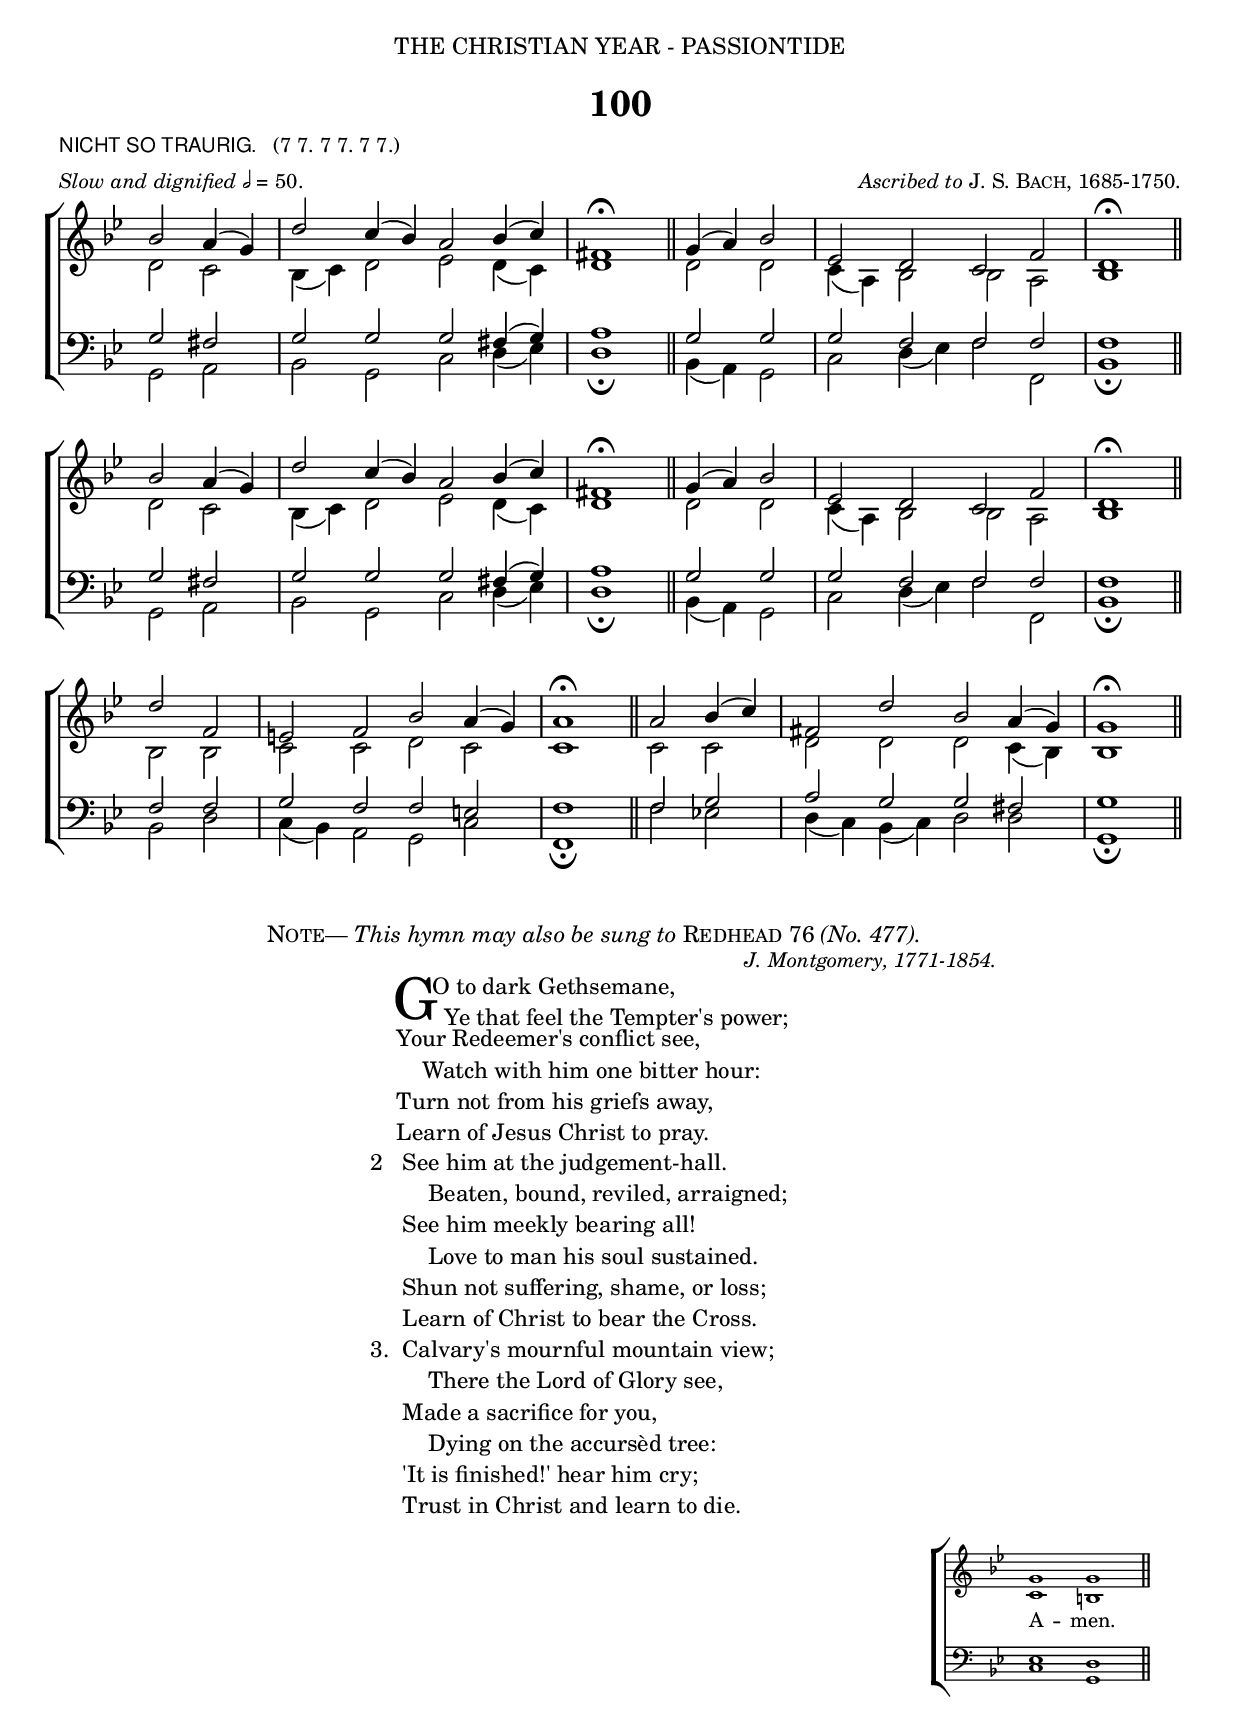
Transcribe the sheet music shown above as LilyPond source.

%%% 168png
%%% Hymn 100 Nicht So Taurig Go to Dark Gethsemane
%%% Version 1

\version "2.10"

\header {
  dedication = \markup { \center-align { "THE CHRISTIAN YEAR - PASSIONTIDE"
		\hspace #0.1 }}	
  title = "100"
  poet = \markup {  \small { \sans "NICHT SO TRAURIG."   \hspace #1 \roman "(7 7. 7 7. 7 7.)" }}
  meter = \markup { \small { \italic {Slow and dignified} \fontsize #-5 \general-align #Y #DOWN \note #"2" #1 = 50.} }
  arranger =  \markup { \small { \italic "Ascribed to" \smallCaps "J. S. Bach," "1685-1750."} }
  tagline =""
}

global = {
  \time 4/2
  \key bes \major
  \set Staff.midiInstrument = "church organ"
}

soprano = \relative c' { 
  \partial 1 bes'2 a4(g) | d'2 c4(bes) a2 bes4(c) | fis,1^\fermata \bar "||" 
      g4(a) bes2 | ees,2 d c f | d1^\fermata \bar "||" \break
  bes'2 a4(g) | d'2 c4(bes) a2 bes4(c) | fis,1^\fermata \bar "||" 
      g4(a) bes2 | ees,2 d c f | d1^\fermata \bar "||" \break
  d'2 f,2 | e2 f bes a4(g) | a1^\fermata \bar "||" 
      a2 bes4(c) | fis,2 d' bes a4(g) | g1^\fermata \bar "||" }

alto = \relative c' { 
  \partial 1 d2 c | bes4(c) d2 ees d4(c) | d1 \bar "||" 
      d2 d | c4(a) bes2 bes a | bes1 \bar "||" \break
  d2 c | bes4(c) d2 ees d4(c) | d1 \bar "||" 
      d2 d | c4(a) bes2 bes a | bes1 \bar "||" \break
  bes2 bes | c c d c | c1 \bar "||" 
      c2 c | d d d c4(bes) | bes1 \bar "||" }

tenor = \relative c { \clef bass 
  \partial 1 g'2 fis | g g g fis4(g) | a1 \bar "||" 
      g2 g | g f f f | f1 \bar "||" \break
  g2 fis | g g g fis4(g) | a1 \bar "||" 
      g2 g | g f f f | f1 \bar "||" \break
  f2 f | g f f e | f1 \bar "||" 
      f2 g | a g g fis | g1 \bar "||" }

bass = \relative c { \clef bass 
  \partial 1 g2 a | bes g c d4(ees) | d1_\fermata \bar "||" 
      bes4(a) g2 | c d4(ees) f2 f,2 | bes1_\fermata \bar "||" \break
  g2 a | bes g c d4(ees) | d1_\fermata \bar "||" 
      bes4(a) g2 | c d4(ees) f2 f,2 | bes1_\fermata \bar "||" \break
  bes2 d | c4(bes) a2 g c | f,1_\fermata \bar "||" 
      f'2 ees! | d4(c) bes(c) d2 d | g,1_\fermata \bar "||" }

#(ly:set-option 'point-and-click #f)

\paper {
  #(set-paper-size "a4")
%%annotate-spacing = ##t
  print-page-number = ##f
  ragged-last-bottom = ##t
  ragged-bottom = ##t
}

\book {
		
\score{
\new ChoirStaff	
 <<
	\context Staff = upper << 
	\context Voice = sopranos { \voiceOne \global \soprano }
	\context Voice = altos    { \voiceTwo \global \alto }
	                      >>
   	\context Staff = lower <<
	\context Voice = tenors { \voiceOne \global \tenor }
	\context Voice = basses { \voiceTwo \global \bass }
			        >>
 >>
 
\layout {
		indent=0
%		\context { \Score timing = ##f }
		\context { \Score \remove "Bar_number_engraver" }
		\context { \Staff \remove "Time_signature_engraver" }
		\context { \Score \remove "Mark_engraver"  }
                \context { \Staff \consists "Mark_engraver"  }
	} %% close layout

%%% Hymn Midi	
\midi { \context { \Score tempoWholesPerMinute = #(ly:make-moment 50 2)}} 

} %%% Score bracket

%%% text markups

\markup { \hspace #20  \smallCaps "Note" \hspace #-1.2 ".—" \italic "This hymn may also be sung to" \smallCaps "Redhead 76" \italic "(No. 477)." }

\markup { \hspace #66 \small \italic {"J. Montgomery, 1771-1854."}}
   
\markup { \hspace #30 %%add space as necc. to center the column
          \column { %% super column of everything
	              \column { %%stanza 1 is a column of 2 lines  
	                  \line { \hspace #2.2 \column { \lower #2.4 \fontsize #8 "G" }   %%Drop Cap goes here
				  \hspace #-1.2    %% adjust this if other letters are too far from Drop Cap
		 	          \column  { \raise #0.0 "O to dark Gethsemane," "  Ye that feel the Tempter's power;" } }          
	                  \line {  \hspace #2.5  %%adjust hspace until this line left edge is flush with Drop Cap
				   \lower  #1.56  %%adjust this until the line spacing looks right
				   \column {   
					   "Your Redeemer's conflict see,"
					   "    Watch with him one bitter hour:"
					   "Turn not from his griefs away,"
					   "Learn of Jesus Christ to pray."
			  		}}
			           } %% finish stanza 1	
		}  
}	  
	
%%% second page
%%% fake score block to occupy space and force a pagebreak.  Can't think of a better way of doing this.
\score{
	{s4 }
\header { breakbefore = ##f piece = ##f opus = ##f tagline = ##f }
\layout{	
	\context { \Staff
		\remove Time_signature_engraver
		\remove Key_engraver
		\remove Clef_engraver
		\remove Staff_symbol_engraver
}}}

\markup { \hspace #30   %%add space as necc. to center the column
          \column { 
           	\line { "2  "
		   \column {	     
			   "See him at the judgement-hall."
			   "    Beaten, bound, reviled, arraigned;"
			   "See him meekly bearing all!"
			   "    Love to man his soul sustained."
			   "Shun not suffering, shame, or loss;"
			   "Learn of Christ to bear the Cross."
			}}
		\hspace #1 % adds vertical spacing between verses
           	\line { "3. "
		   \column {	     
			   "Calvary's mournful mountain view;"
			   "    There the Lord of Glory see,"
			   "Made a sacrifice for you,"
			   "    Dying on the accursèd tree:"
			   "'It is finished!' hear him cry;"
			   "Trust in Christ and learn to die."
     			}}
	  }
} %%% lyric markup bracket


%%% Amen score block

\score{
  \new ChoirStaff
   <<
        \context Staff = upper \with { fontSize = #-3  \override StaffSymbol #'staff-space = #(magstep -2) }  
	                      << 
	\context Voice = "sopranos" { \relative c' { \clef treble \global \voiceOne g'1 g  \bar "||" }}
	\context Voice = "altos"    { \relative c' { \clef treble \global \voiceTwo c1 b \bar "||" }}
	                      >>
			  
	\context Lyrics \lyricsto "altos" {\override LyricText #'font-size = #-1  A -- men. }
	
	\context Staff = lower \with { fontSize = #-3  \override StaffSymbol #'staff-space = #(magstep -2) }  
	                       << 
	\context Voice = "tenors" { \relative c { \clef bass \global \voiceThree ees1 d  \bar "||" }}
	\context Voice = "basses" { \relative c { \clef bass \global \voiceFour  c1 g \bar "||" }}
			        >> 
  >>			      
\header { breakbefore = ##f piece = " " opus = " " }

\layout { 
       \context { \Score timing = ##f }
	ragged-right = ##t
	indent = 15\cm
	\context { \Staff \remove Time_signature_engraver }
       } %% close Amen layout
       
%%% Amen Midi
\midi { \context { \Score tempoWholesPerMinute = #(ly:make-moment 50 2) }}   

} %% Amen Score bracket

} %% close book bracket